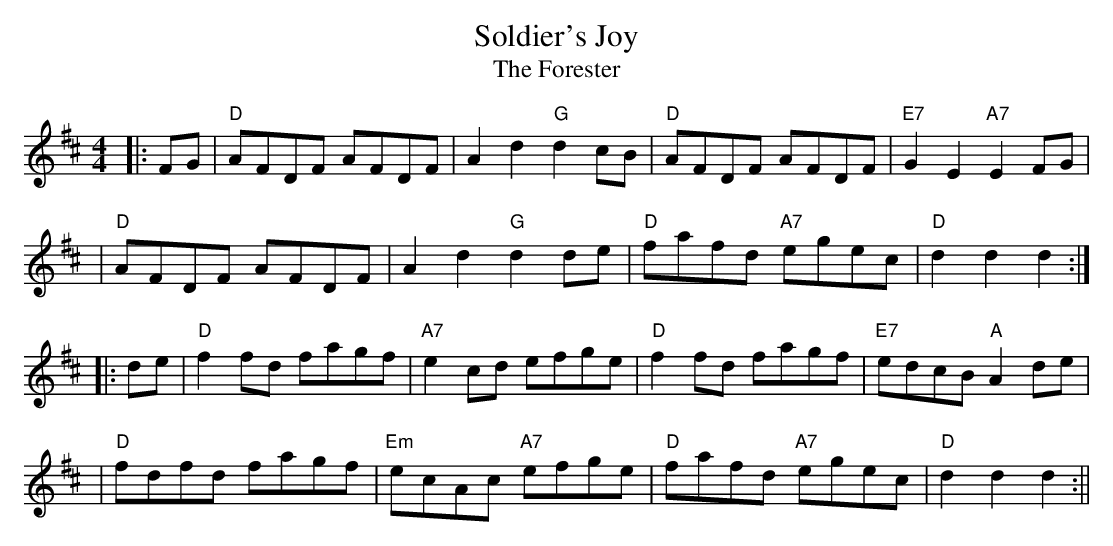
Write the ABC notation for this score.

X:1
T: Soldier's Joy
T: The Forester
M: 4/4
L: 1/8
K: Dmaj
|: FG | "D" AFDF AFDF|A2 d2 "G" d2 cB| "D" AFDF AFDF| "E7" G2E2 "A7" E2 FG|
| "D" AFDF AFDF|A2 d2 "G" d2 de| "D" fafd "A7" egec| "D" d2 d2 d2 :|
|: de | "D" f2 fd fagf| "A7" e2 cd efge| "D" f2 fd fagf | "E7" edcB "A" A2 de|
| "D" fdfd fagf| "Em" ecAc "A7" efge| "D" fafd "A7" egec| "D" d2 d2 d2 :||
